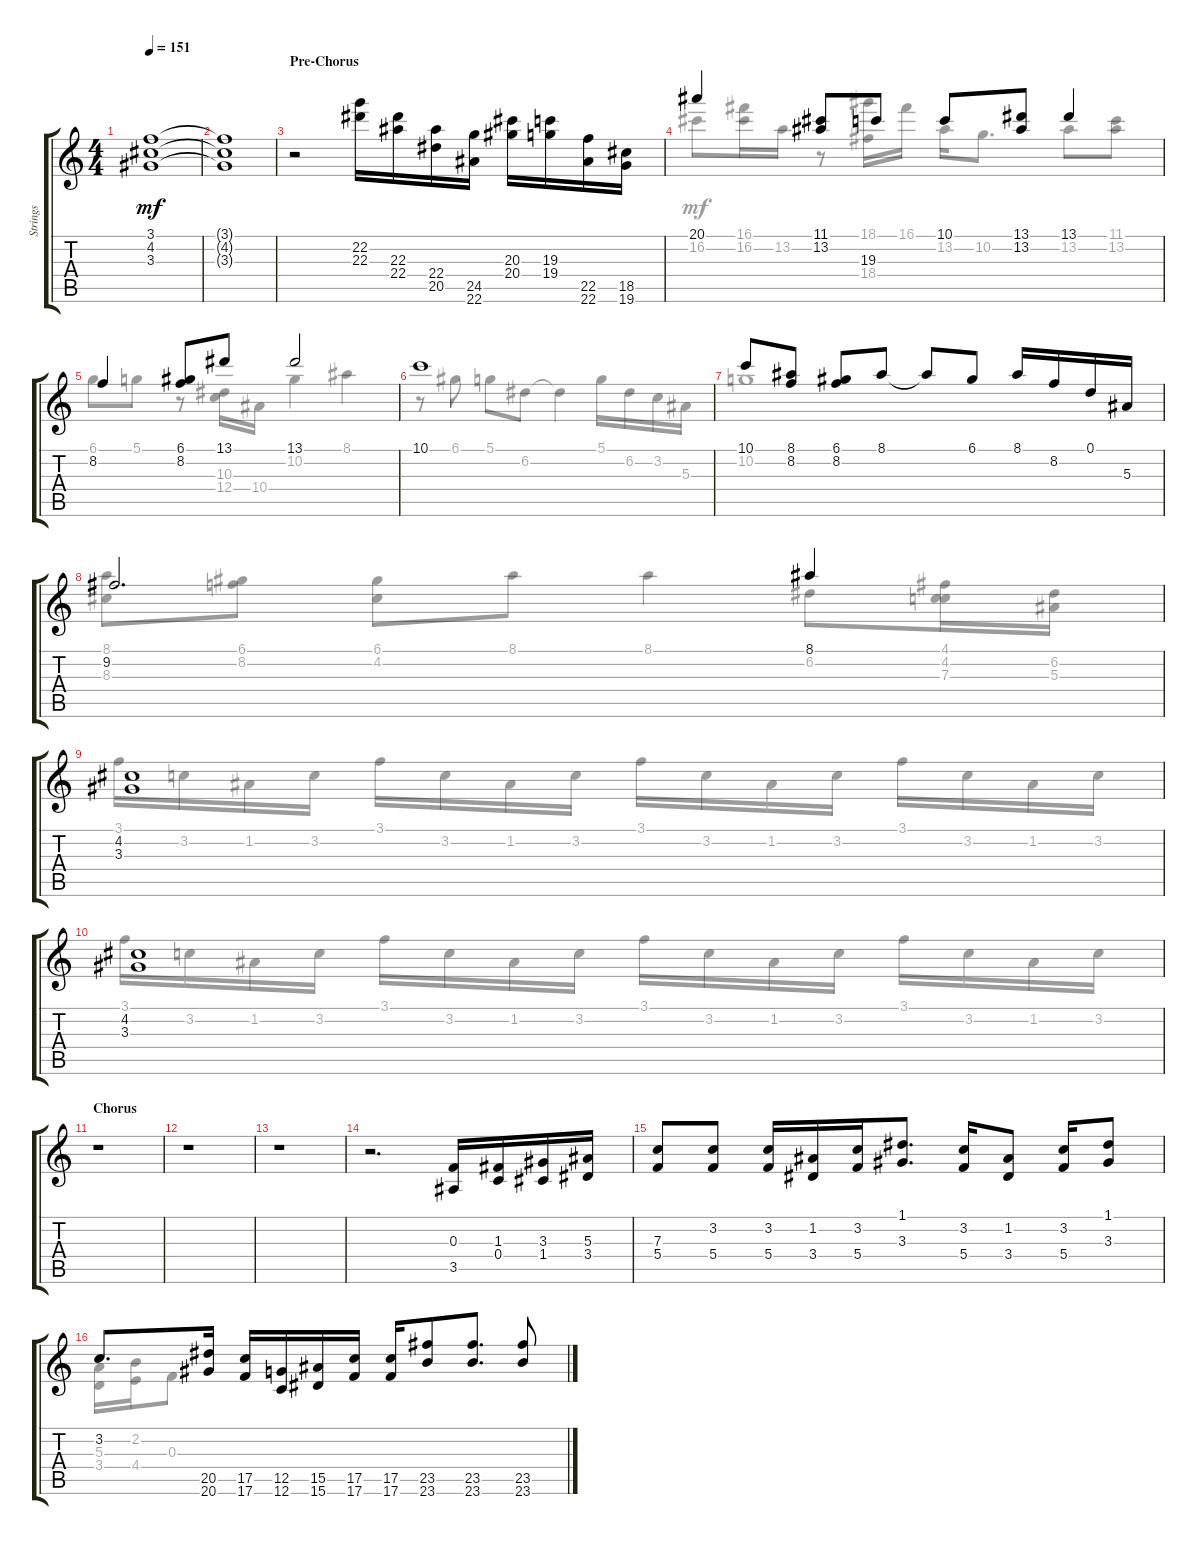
\track ("Strings" "Strings") {instrument electricguitarclean}
\staff {score tabs}
\tuning (D4 A3 F3 C3 G2 C2) {hide}
\voice
\ts (4 4)
\tempo 151
\clef g2
\ks aminor
(3.1 4.2 3.3).1{dy mf} |
(3.1{t} 4.2{t} 3.3{t}).1 |
\section ("" "Pre-Chorus")
r.2 (22.2 22.3).16 (22.3 22.4).16 (22.4 20.5).16 (24.5 22.6).16 (20.3 20.4).16 (19.3 19.4).16 (22.5 22.6).16 (18.5 19.6).16 |
20.1.4 (11.1 13.2).8 19.3.8 10.1.8 (13.1 13.2).8 13.1.4 |
8.2.4 (6.1 8.2).8 13.1.8 13.1.2 |
10.1.1 |
10.1.8 (8.1 8.2).8 (6.1 8.2).8 8.1.8 8.1{t}.8 6.1.8 8.1.16 8.2.16 0.1.16 5.3.16 |
9.2.2{d} 8.1.4 |
(4.2 3.3).1 |
(4.2 3.3).1 |
\section ("" "Chorus")
r.1 |
r.1 |
r.1 |
r.2{d} (0.3 3.5).16 (1.3 0.4).16 (3.3 1.4).16 (5.3 3.4).16 |
(7.3 5.4).8 (3.2 5.4).8 (3.2 5.4).16 (1.2 3.4).16 (3.2 5.4).16 (1.1 3.3).8{d} (3.2 5.4).16 (1.2 3.4).8 (3.2 5.4).16 (1.1 3.3).8 |
3.2.8{d} (20.5 20.6).16 (17.5 17.6).16 (12.5 12.6).16 (15.5 15.6).16 (17.5 17.6).16 (17.5 17.6).16 (23.5 23.6).8 (23.5 23.6).8{d} (23.5 23.6).8
\voice
\clef g2
\ottava regular
\simile none
\ks aminor
|
|
|
16.2.8 (16.1 16.2).16 13.2.16 r.8 (18.1 18.4).16 16.1.16 13.2.16 10.2.8{d} 13.2.8 (11.1 13.2).8 |
6.1.8 5.1.8 r.8 (10.3 12.4).16 10.4.16 10.2.4 8.1.4 |
r.8 6.1.8 5.1.8 6.2.8 6.2{t}.4 5.1.16 6.2.16 3.2.16 5.3.16 |
10.2.1 |
(8.1 8.3).8 (6.1 8.2).8 (6.1 4.2).8 8.1.8 8.1.4 6.2.8 (4.1 4.2 7.3).16 (6.2 5.3).16 |
3.1.16 3.2.16 1.2.16 3.2.16 3.1.16 3.2.16 1.2.16 3.2.16 3.1.16 3.2.16 1.2.16 3.2.16 3.1.16 3.2.16 1.2.16 3.2.16 |
3.1.16 3.2.16 1.2.16 3.2.16 3.1.16 3.2.16 1.2.16 3.2.16 3.1.16 3.2.16 1.2.16 3.2.16 3.1.16 3.2.16 1.2.16 3.2.16 |
|
|
|
|
|
(5.3 3.4).16 (2.2 4.4).16 0.3.8
